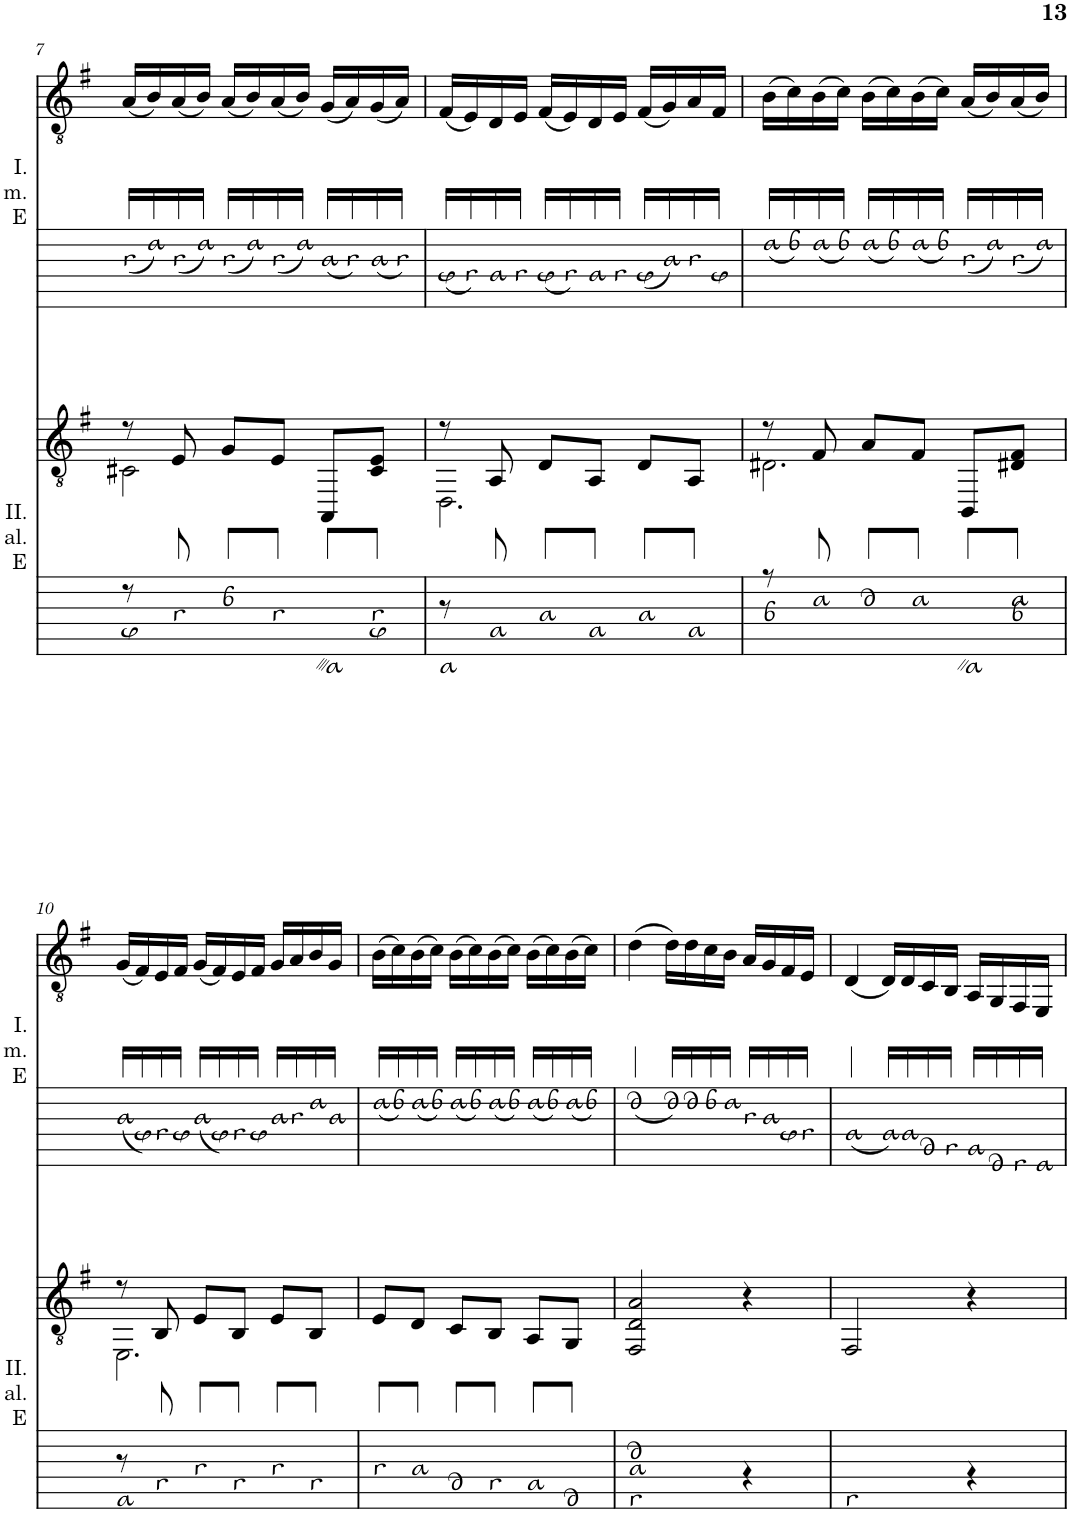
**kern	**kern	**kern	**kern
*part2	*part2	*part1	*part1
*staff4	*staff3	*staff2	*staff1
*I"II. arch lute in E	*	*I"I. man dora in E	*
*I'II. al. E	*	*I'I. m. E	*
!!LO:PB:g=z
*	*clefGv2	*	*clefGv2
*k[f#]	*k[f#]	*k[f#]	*k[f#]
*M3/4	*M3/4	*M3/4	*M3/4
=7	=7	=7	=7
*^	*^	*	*
8r	2C#X	8r	2C#X\	16A/LL	(16A/LL
.	.	.	.	16B/	16B/)
8E/	.	8E/	.	16A/	(16A/
.	.	.	.	16B/JJ	16B/JJ)
8G/L	.	8G/L	.	16A/LL	(16A/LL
.	.	.	.	16B/	16B/)
8E/J	.	8E/J	.	16A/	(16A/
.	.	.	.	16B/JJ	16B/JJ)
8AAA/L	4ryy	8AAA/L	4ryy	16G/LL	(16G/LL
.	.	.	.	16A/	16A/)
8C#X/ 8E/J	.	8C#/ 8E/J	.	16G/	(16G/
.	.	.	.	16A/JJ	16A/JJ)
=8	=8	=8	=8	=8	=8
8r	2.DD	8r	2.DD\	16F#/LL	(16F#/LL
.	.	.	.	16E/	16E/)
8AA/	.	8AA/	.	16D/	16D/
.	.	.	.	16E/JJ	16E/JJ
8D/L	.	8D/L	.	16F#/LL	(16F#/LL
.	.	.	.	16E/	16E/)
8AA/J	.	8AA/J	.	16D/	16D/
.	.	.	.	16E/JJ	16E/JJ
8D/L	.	8D/L	.	16F#/LL	(16F#/LL
.	.	.	.	16G/	16G/)
8AA/J	.	8AA/J	.	16A/	16A/
.	.	.	.	16F#/JJ	16F#/JJ
=9	=9	=9	=9	=9	=9
8r	2.D#X	8r	2.D#X\	16B/LL	(16B\LL
.	.	.	.	16c/	16c\)
8F#/	.	8F#/	.	16B/	(16B\
.	.	.	.	16c/JJ	16c\JJ)
8A/L	.	8A/L	.	16B/LL	(16B\LL
.	.	.	.	16c/	16c\)
8F#/J	.	8F#/J	.	16B/	(16B\
.	.	.	.	16c/JJ	16c\JJ)
8BBB/L	.	8BBB/L	.	16A/LL	(16A/LL
.	.	.	.	16B/	16B/)
8D#X/ 8F#/J	.	8D#X/ 8F#/J	.	16A/	(16A/
.	.	.	.	16B/JJ	16B/JJ)
!!LO:LB:g=z
=10	=10	=10	=10	=10	=10
8r	2.EE	8r	2.EE\	16G/LL	(16G/LL
.	.	.	.	16F#/	16F#/)
8BB/	.	8BB/	.	16E/	16E/
.	.	.	.	16F#/JJ	16F#/JJ
8E/L	.	8E/L	.	16G/LL	(16G/LL
.	.	.	.	16F#/	16F#/)
8BB/J	.	8BB/J	.	16E/	16E/
.	.	.	.	16F#/JJ	16F#/JJ
8E/L	.	8E/L	.	16G/LL	16G/LL
.	.	.	.	16A/	16A/
8BB/J	.	8BB/J	.	16B/	16B/
.	.	.	.	16G/JJ	16G/JJ
*v	*v	*	*	*	*
*	*v	*v	*	*
=11	=11	=11	=11
8E/L	8E/L	16B/LL	(16B\LL
.	.	16c/	16c\)
8D/J	8D/J	16B/	(16B\
.	.	16c/JJ	16c\JJ)
8C/L	8C/L	16B/LL	(16B\LL
.	.	16c/	16c\)
8BB/J	8BB/J	16B/	(16B\
.	.	16c/JJ	16c\JJ)
8AA/L	8AA/L	16B/LL	(16B\LL
.	.	16c/	16c\)
8GG/J	8GG/J	16B/	(16B\
.	.	16c/JJ	16c\JJ)
=12	=12	=12	=12
2FF# 2D 2A	2FF#/ 2D/ 2A/	4d/	(4d\
.	.	16d/LL	16d\LL)
.	.	16d/	16d\
.	.	16c/	16c\
.	.	16B/JJ	16B\JJ
4r	4r	16A/LL	16A/LL
.	.	16G/	16G/
.	.	16F#/	16F#/
.	.	16E/JJ	16E/JJ
=13	=13	=13	=13
2FF#	2FF#/	4D/	(4D/
.	.	16D/LL	16D/LL)
.	.	16D/	16D/
.	.	16C/	16C/
.	.	16BB/JJ	16BB/JJ
4r	4r	16AA/LL	16AA/LL
.	.	16GG/	16GG/
.	.	16FF#/	16FF#/
.	.	16EE/JJ	16EE/JJ
=	=	=	=
*-	*-	*-	*-
